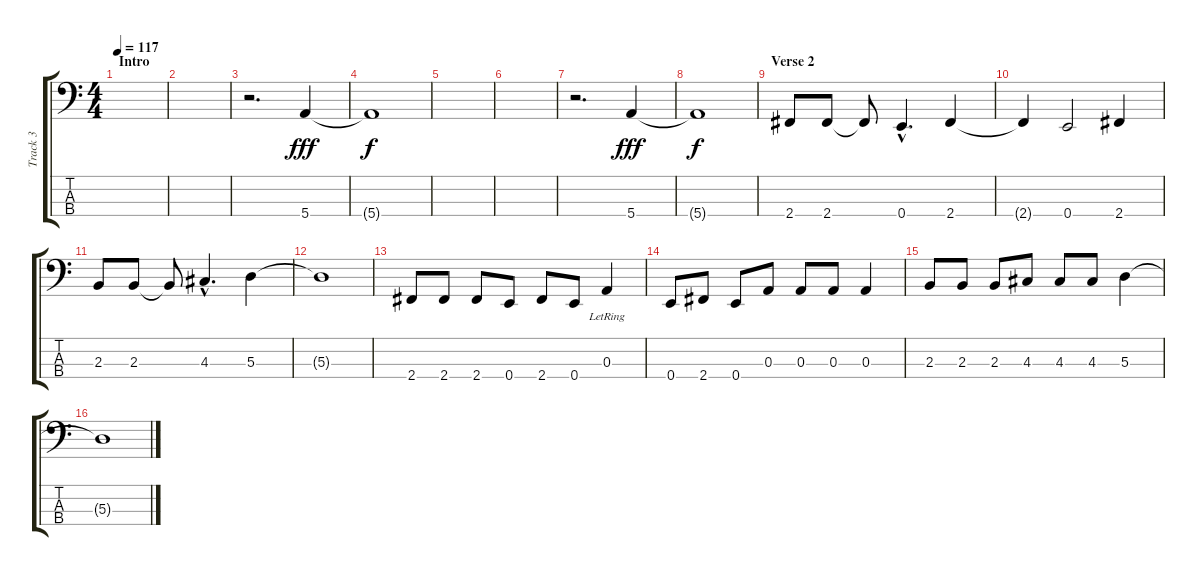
\track ("Track 3" "Track 3") {instrument electricbassfinger}
\staff {score tabs}
\tuning (G2 D2 A1 E1) {hide}
\ts (4 4)
\section ("" "Intro")
\tempo 117
\clef f4
\ks c
|
|
r.2{d} 5.4.4{dy fff} |
5.4{t}.1{dy f} |
|
|
r.2{d} 5.4.4{dy fff} |
5.4{t}.1{dy f} |
\section ("" "Verse 2")
2.4.8 2.4.8 2.4{t}.8 0.4{hac}.4{d} 2.4.4 |
2.4{t}.4 0.4.2 2.4.4 |
2.3.8 2.3.8 2.3{t}.8 4.3{hac}.4{d} 5.3.4 |
5.3{t}.1 |
2.4.8 2.4.8 2.4.8 0.4.8 2.4.8 0.4.8 0.3{lr}.4 |
0.4.8 2.4.8 0.4.8 0.3.8 0.3.8 0.3.8 0.3.4 |
2.3.8 2.3.8 2.3.8 4.3.8 4.3.8 4.3.8 5.3.4 |
5.3{t}.1
